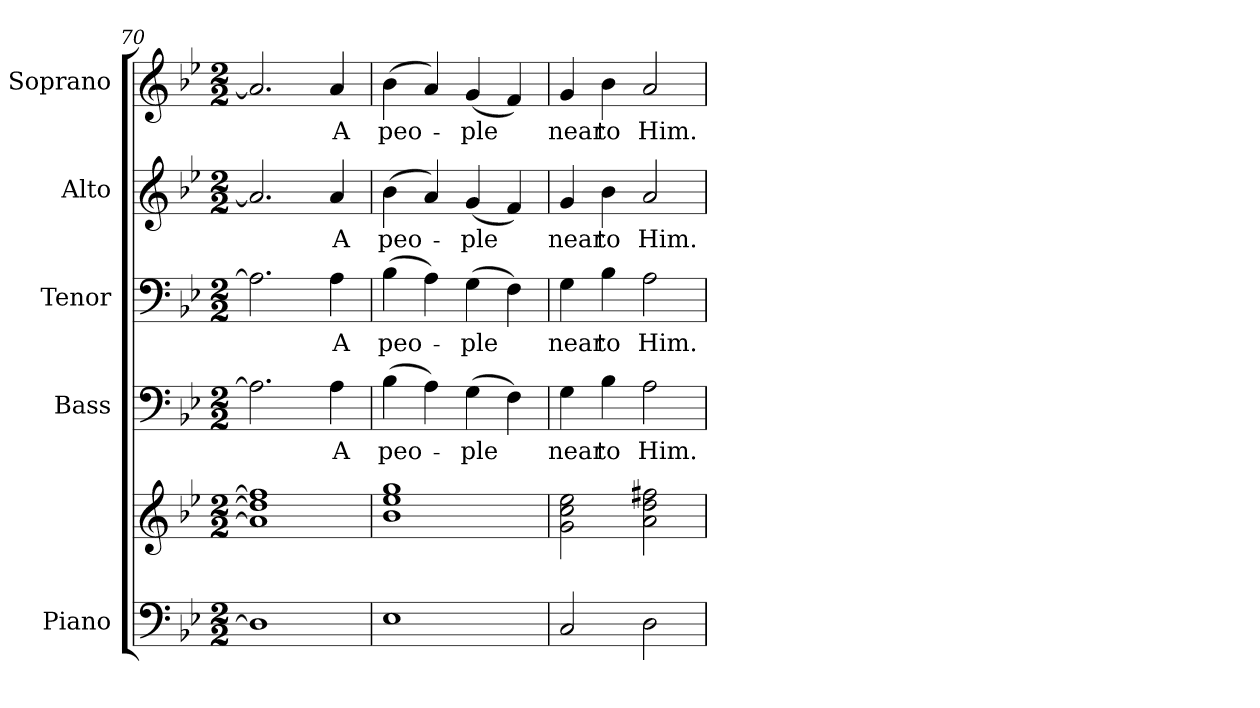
**kern	**kern	**kern	**text	**kern	**text	**kern	**text	**kern	**text
*part5	*part5	*part4	*part4	*part3	*part3	*part2	*part2	*part1	*part1
*staff6	*staff5	*staff4	*staff4	*staff3	*staff3	*staff2	*staff2	*staff1	*staff1
*I"Piano	*	*I"Bass	*	*I"Tenor	*	*I"Alto	*	*I"Soprano	*
*I'Pno.	*	*I'B.	*	*I'T.	*	*I'A.	*	*I'S.	*
!!LO:PB:g=z
*clefF4	*clefG2	*clefF4	*	*clefF4	*	*clefG2	*	*clefG2	*
*k[b-e-]	*k[b-e-]	*k[b-e-]	*	*k[b-e-]	*	*k[b-e-]	*	*k[b-e-]	*
*B-:	*B-:	*B-:	*	*B-:	*	*B-:	*	*B-:	*
*M2/2	*M2/2	*M2/2	*	*M2/2	*	*M2/2	*	*M2/2	*
=70	=70	=70	=70	=70	=70	=70	=70	=70	=70
1Di]	1ai] 1ddi] 1ff#i]	2.Ai\]	.	2.Ai\]	.	2.ai/]	.	2.ai/]	.
!	!	!	!LO:LY:b:color=#000000	!	!	!	!	!	!
!	!	!	!	!	!LO:LY:b:color=#000000	!	!	!	!
!	!	!	!	!	!	!	!LO:LY:b:color=#000000	!	!
!	!	!	!	!	!	!	!	!	!LO:LY:b:color=#000000
.	.	4Ai\	A	4Ai\	A	4ai/	A	4ai/	A
=71	=71	=71	=71	=71	=71	=71	=71	=71	=71
!	!	!	!LO:LY:b:color=#000000	!	!	!	!	!	!
!	!	!	!	!	!LO:LY:b:color=#000000	!	!	!	!
!	!	!	!	!	!	!	!LO:LY:b:color=#000000	!	!
!	!	!	!	!	!	!	!	!	!LO:LY:b:color=#000000
1E-i	1b-i 1ee-i 1ggi	(4B-i\	peo-	(4B-i\	peo-	(4b-i\	peo-	(4b-i\	peo-
.	.	4Ai\)	.	4Ai\)	.	4ai/)	.	4ai/)	.
!	!	!	!LO:LY:b:color=#000000	!	!	!	!	!	!
!	!	!	!	!	!LO:LY:b:color=#000000	!	!	!	!
!	!	!	!	!	!	!	!LO:LY:b:color=#000000	!	!
!	!	!	!	!	!	!	!	!	!LO:LY:b:color=#000000
.	.	(4Gi\	-ple	(4Gi\	-ple	(4gi/	-ple	(4gi/	-ple
.	.	4Fi\)	.	4Fi\)	.	4fi/)	.	4fi/)	.
=72	=72	=72	=72	=72	=72	=72	=72	=72	=72
!	!	!	!LO:LY:b:color=#000000	!	!	!	!	!	!
!	!	!	!	!	!LO:LY:b:color=#000000	!	!	!	!
!	!	!	!	!	!	!	!LO:LY:b:color=#000000	!	!
!	!	!	!	!	!	!	!	!	!LO:LY:b:color=#000000
2Ci/	2gi\ 2cci 2ee-i	4Gi\	near	4Gi\	near	4gi/	near	4gi/	near
!	!	!	!LO:LY:b:color=#000000	!	!	!	!	!	!
!	!	!	!	!	!LO:LY:b:color=#000000	!	!	!	!
!	!	!	!	!	!	!	!LO:LY:b:color=#000000	!	!
!	!	!	!	!	!	!	!	!	!LO:LY:b:color=#000000
.	.	4B-i\	to	4B-i\	to	4b-i\	to	4b-i\	to
!	!	!	!LO:LY:b:color=#000000	!	!	!	!	!	!
!	!	!	!	!	!LO:LY:b:color=#000000	!	!	!	!
!	!	!	!	!	!	!	!LO:LY:b:color=#000000	!	!
!	!	!	!	!	!	!	!	!	!LO:LY:b:color=#000000
2Di\	2ai\ 2ddi 2ff#Xi	2Ai\	Him.	2Ai\	Him.	2ai/	Him.	2ai/	Him.
=	=	=	=	=	=	=	=	=	=
*-	*-	*-	*-	*-	*-	*-	*-	*-	*-
